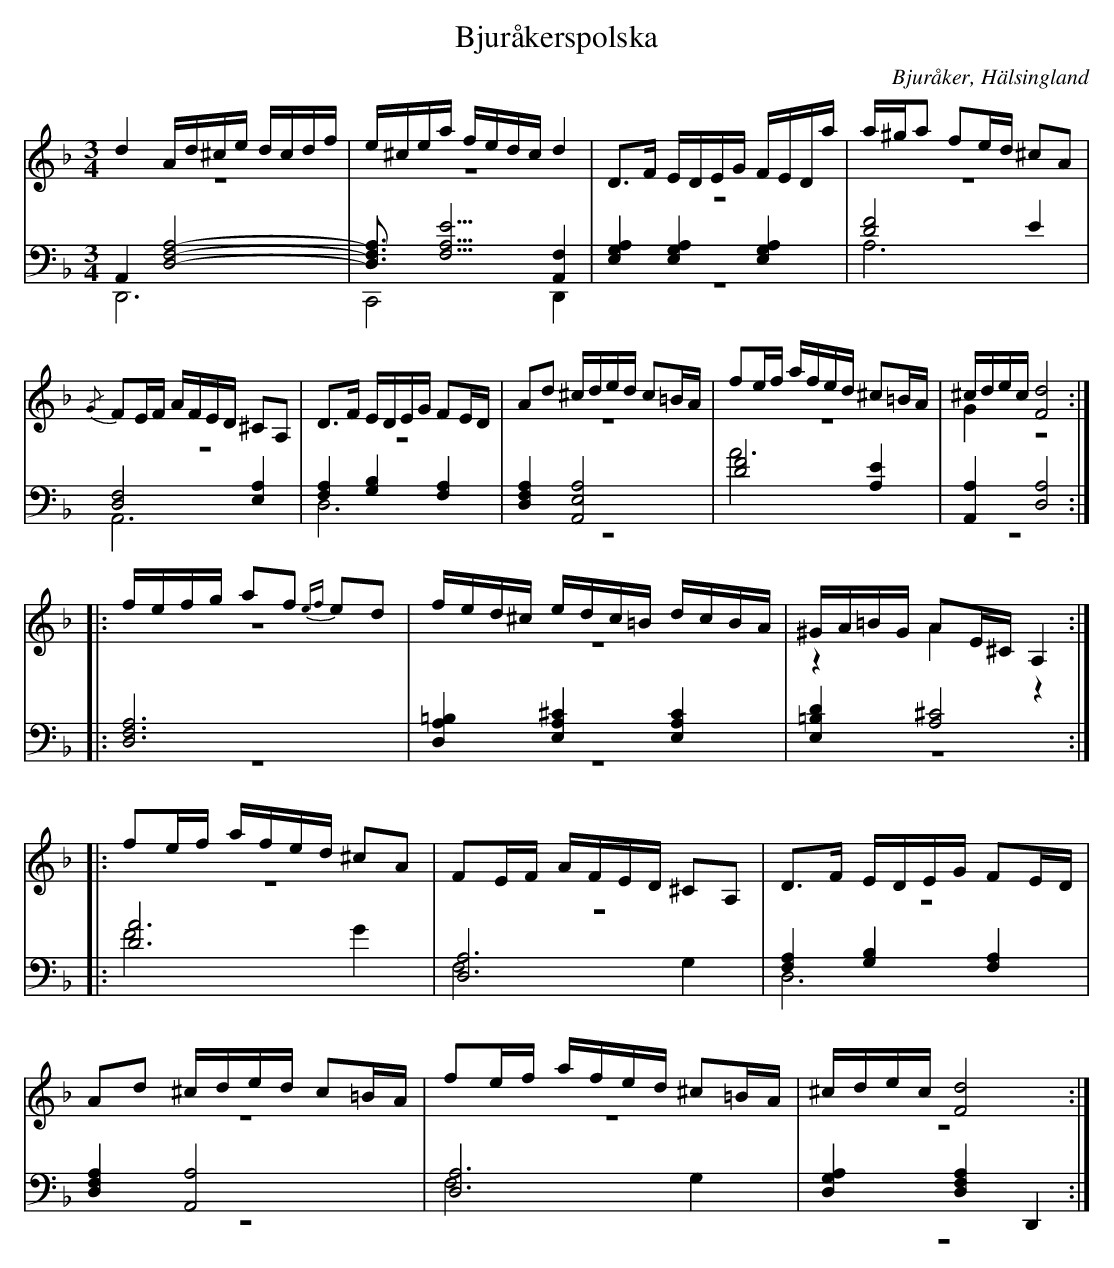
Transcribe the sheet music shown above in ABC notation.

X:1
T: Bjuråkerspolska
O: Bjuråker, Hälsingland
M: 3/4
L: 1/16
K: Dm
V:1
V:2 merge
V:3
V:4 merge
V:1
d4 Ad^ce dcdf |e^cea fedc d4|D2>F2 EDEG FEDa|a^ga2 f2ed ^c2A2|
{/G}F2EF AFED ^C2A,2|D2>F2 EDEG F2ED|A2d2 ^cded c2=BA|f2ef afed ^c2=BA|^cdec [F8d8]:|
|:fefg a2f2 {ef}e2d2 |fed^c edc=B dcBA|^GA=BG A2E^C A,4:|
|:f2ef afed ^c2A2|F2EF AFED ^C2A,2|D2>F2 EDEG F2ED|
A2d2 ^cded c2=BA|f2ef afed ^c2=BA|^cdec [F8d8]:|
V:2
z12|z12|z12|z12|
z12|z12|z12|z12|G4 z8:|
|:z12|z12|z4 A4 z4:|
|:z12|z12|z12|
z12|z12|z12:|
V:3 clef=bass
A,,4 [D,8F,8A,8]-|[D,3F,3A,3] [F,5A,5E5] [F,4A,,4]|[E,4G,4A,4] [E,4G,4A,4] [E,4G,4A,4]|[D8F8] E4|
[D,8F,8] [E,4A,4]|[F,4A,4] [G,4B,4] [F,4A,4]|[D,4F,4A,4] [A,,8E,8A,8]|[D8F8] [A,4E4]|[A,,4A,4] [D,8A,8]:|
|:[D,12F,12A,12]|[D,4A,4=B,4] [E,4A,4^C4] [E,4A,4C4]|[E,4=B,4D4] [A,8^C8]:|
|:[D12A12]|[D,12A,12]|[F,4A,4] [G,4B,4] [F,4A,4]|
[D,4F,4A,4] [A,,8A,8]|[D,12A,12]|[D,4G,4A,4] [D,4F,4A,4] D,,4:|
V:4 clef=bass
D,,12|C,,8 D,,4|z12|A,12|
A,,12|D,12|z12|A12|z12:|
|:z12|z12|z12:|
|:F8 G4|F,8 G,4|D,12|
z12|F,8 G,4|z12:|
